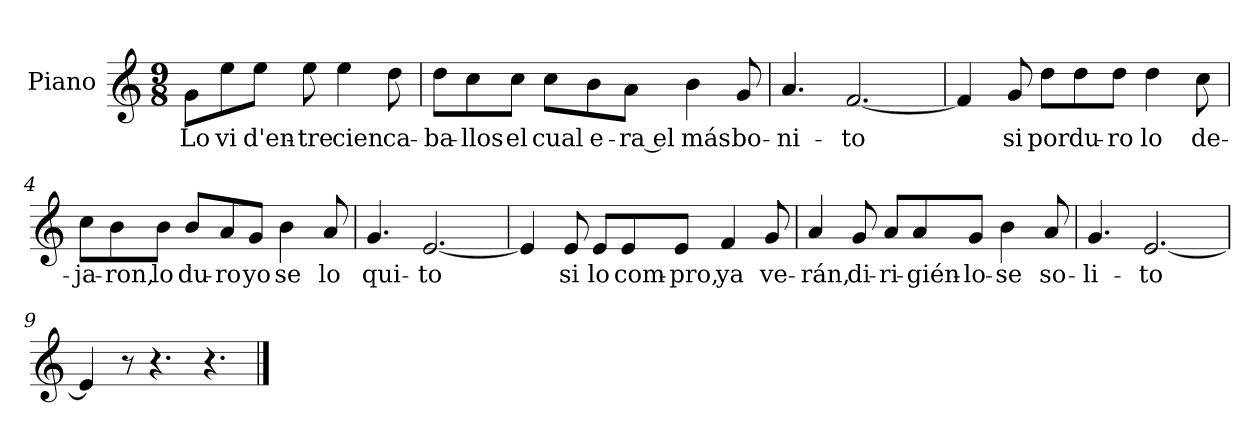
**kern	**text
*part1	*part1
*staff1	*staff1
*I"Piano	*
*I'Pno.	*
*clefG2	*
*k[]	*
*M9/8	*
=	=
8g\L	Lo
8ee\	vi
8ee\J	d'en-
8ee\	-tre
4ee\	cien
8dd\	ca-
=1	=1
8dd\L	-ba-
8cc\	-llos
8cc\J	el
8cc\L	cual
8b\	e-
8a\J	-ra el
4b\	más
8g/	bo-
=2	=2
4.a/	-ni-
[2.f/	-to
=3	=3
4f/]	.
8g/	si
8dd\L	por
8dd\	du-
8dd\J	-ro
4dd\	lo
8cc\	de-
=4	=4
8cc\L	-ja-
8b\	-ron,
8b\J	lo
8b/L	du-
8a/	-ro
8g/J	yo
4b\	se
8a/	lo
=5	=5
4.g/	qui-
[2.e/	-to
=6	=6
4e/]	.
8e/	si
8e/L	lo
8e/	com-
8e/J	-pro,
4f/	ya
8g/	ve-
=7	=7
4a/	-rán,
8g/	di-
8a/L	-ri-
8a/	-gién-
8g/J	-lo-
4b\	-se
8a/	so-
=8	=8
4.g/	-li-
[2.e/	-to
=9	=9
4e/]	.
8r	.
4.r	.
4.r	.
==	==
*-	*-
